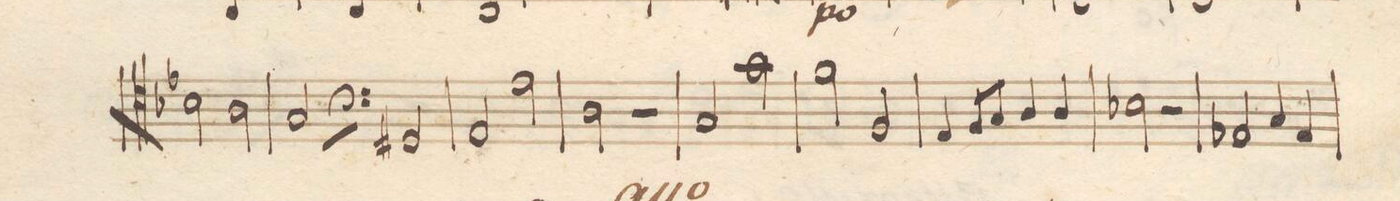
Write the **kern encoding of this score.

**kern	**dynam
*I"Basso e Violoncello	*
*clefF4	*
*k[b-e-]	*
*met(c)	*
*M4/4	*
*clefC4	*
2B-\	.
2A\	.
=68	=68
2G/	.
*clefF4	*
2GG#X/	.
=69	=69
2AA/	.
2A\	.
=70	=70
2D\	.
2r	.
=71	=71
2C/	.
2c\	.
=72	=72
2B-\	.
2BB-/	.
=73	=73
4AA/	.
8BB-/L	.
8C/J	.
4D/	.
4D/	.
=74	=74
2E-X\	.
2r	.
=75	=75
2AA-X/	.
4C/	.
4AA-/	.
=76	=76
*-	*-
